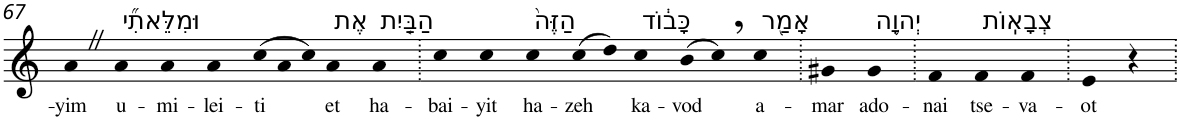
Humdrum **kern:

**kern	**text
*part1	*part1
*staff1	*staff1
*I"Piano	*
*I'Pno	*
!!LO:PB:g=z
*clefG2	*
*k[]	*
=67	=67
!	!LO:LY:b
4aZ	-yim
!LO:TX:a:t=וּמִלֵּאתִ֞י	!
!	!LO:LY:b
4a	u-
!	!LO:LY:b
4a	-mi-
!	!LO:LY:b
4a	-lei-
!	!LO:LY:b
(>12cc	-ti
12a	.
12cc)	.
!LO:TX:a:t=אֶת	!
!	!LO:LY:b
4a	et
!LO:TX:a:t=הַבַּ֤יִת	!
!	!LO:LY:b
4a	ha-
=68.	=68.
!	!LO:LY:b
4cc	-bai-
!	!LO:LY:b
4cc	-yit
!LO:TX:a:t=הַזֶּה֙	!
!	!LO:LY:b
4cc	ha-
!	!LO:LY:b
(>8cc	-zeh
8dd)	.
!LO:TX:a:t=כָּב֔וֹד	!
!	!LO:LY:b
4cc	ka-
!	!LO:LY:b
(>8b	-vod
8cc,)	.
!LO:TX:a:t=אָמַ֖ר	!
!	!LO:LY:b
4cc	a-
=69.	=69.
!	!LO:LY:b
4g#X	-mar
!LO:TX:a:t=יְהוָ֥ה	!
!	!LO:LY:b
4g#	ado-
=70.	=70.
!	!LO:LY:b
4f	-nai
!LO:TX:a:t=צְבָאֽוֹת	!
!	!LO:LY:b
4f	tse-
!	!LO:LY:b
4f	-va-
=71.	=71.
!	!LO:LY:b
4e	-ot
4r	.
=.	=.
*-	*-
